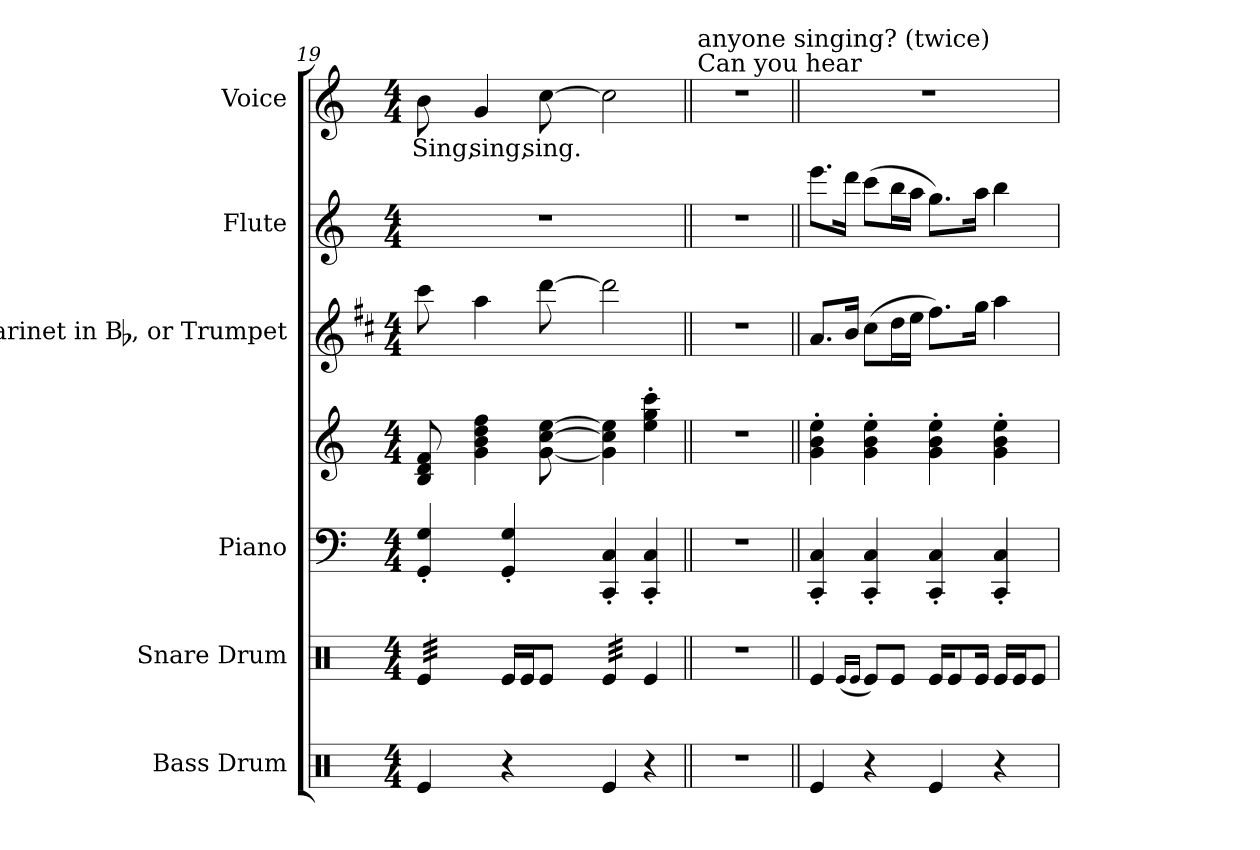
**kern	**kern	**kern	**kern	**kern	**kern	**kern	**text
*part6	*part5	*part4	*part4	*part3	*part2	*part1	*part1
*staff7	*staff6	*staff5	*staff4	*staff3	*staff2	*staff1	*staff1
*I"Bass Drum	*I"Snare Drum	*I"Piano	*	*I"Clarinet in Bb, or Trumpet	*I"Flute	*I"Voice	*
*I'B. D.	*I'S. D.	*I'Pno.	*	*I'Cl.	*I'Fl.	*I'Voice	*
*clefX	*clefX	*clefF4	*clefG2	*clefG2	*clefG2	*clefG2	*
*	*	*	*	*ITrd1c2	*	*	*
*k[]	*k[]	*k[]	*k[]	*k[]	*k[]	*k[]	*
*C:	*C:	*C:	*C:	*C:	*C:	*C:	*
*M4/4	*M4/4	*M4/4	*M4/4	*M4/4	*M4/4	*M4/4	*
=19	=19	=19	=19	=19	=19	=19	=19
!	!	!	!	!	!	!	!LO:LY:b:color=#000000
*	*tremolo	*	*	*	*	*	*
4Rei/	32Rei/LLL	4GGi/' 4Gi'	8Bi/ 8di 8fi	8bbi\	1r	8bi\	Sing,
.	32Rei/	.	.	.	.	.	.
.	32Rei/	.	.	.	.	.	.
.	32Rei/	.	.	.	.	.	.
!	!	!	!	!	!	!	!LO:LY:b:color=#000000
.	32Rei/	.	4gi\ 4bi 4ddi 4ffi	4ggi\	.	4gi/	sing,
.	32Rei/	.	.	.	.	.	.
.	32Rei/	.	.	.	.	.	.
.	32Rei/JJJ	.	.	.	.	.	.
*	*Xtremolo	*	*	*	*	*	*
4r	16Rei/LL	4GGi/' 4Gi'	.	.	.	.	.
.	16Rei/J	.	.	.	.	.	.
!	!	!	!	!	!	!	!LO:LY:b:color=#000000
.	8Rei/J	.	[8gi\ [8cci [8eei	[8ccci\	.	[8cci\	sing.
*	*tremolo	*	*	*	*	*	*
4Rei/	32Rei/LLL	4CCi/' 4Ci'	4gi\] 4cci] 4eei]	2ccci\]	.	2cci\]	.
.	32Rei/	.	.	.	.	.	.
.	32Rei/	.	.	.	.	.	.
.	32Rei/	.	.	.	.	.	.
.	32Rei/	.	.	.	.	.	.
.	32Rei/	.	.	.	.	.	.
.	32Rei/	.	.	.	.	.	.
.	32Rei/JJJ	.	.	.	.	.	.
*	*Xtremolo	*	*	*	*	*	*
4r	4Rei/	4CCi/' 4Ci'	4eei\' 4ggi' 4ccci'	.	.	.	.
!!LO:LB:g=z
=20||	=20||	=20||	=20||	=20||	=20||	=20||	=20||
!	!	!	!	!	!	!LO:TX:a:t=Can you hear	!
!	!	!	!	!	!	!LO:TX:t=anyone singing? (twice)	!
1r	1r	1r	1r	1r	1r	1r	.
=21||	=21||	=21||	=21||	=21||	=21||	=21||	=21||
4Rei/	4Rei/	4CCi/' 4Ci'	4gi\' 4bi' 4eei'	8.gi/L	8.eeei\L	1r	.
.	.	.	.	16ai/Jk	16dddi\Jk	.	.
.	(16qRei/LL	.	.	.	.	.	.
.	16qRei/JJ	.	.	.	.	.	.
4r	8Rei/L)	4CCi/' 4Ci'	4gi\' 4bi' 4eei'	(8bi\L	(8ccci\L	.	.
.	8Rei/J	.	.	16cci\L	16bbi\L	.	.
.	.	.	.	16ddi\JJ	16aai\JJ	.	.
4Rei/	16Rei/KL	4CCi/' 4Ci'	4gi\' 4bi' 4eei'	8.eei\L)	8.ggi\L)	.	.
.	8Rei/	.	.	.	.	.	.
.	16Rei/Jk	.	.	16ffi\Jk	16aai\Jk	.	.
4r	16Rei/LL	4CCi/' 4Ci'	4gi\' 4bi' 4eei'	4ggi\	4bbi\	.	.
.	16Rei/J	.	.	.	.	.	.
.	8Rei/J	.	.	.	.	.	.
=	=	=	=	=	=	=	=
*-	*-	*-	*-	*-	*-	*-	*-
